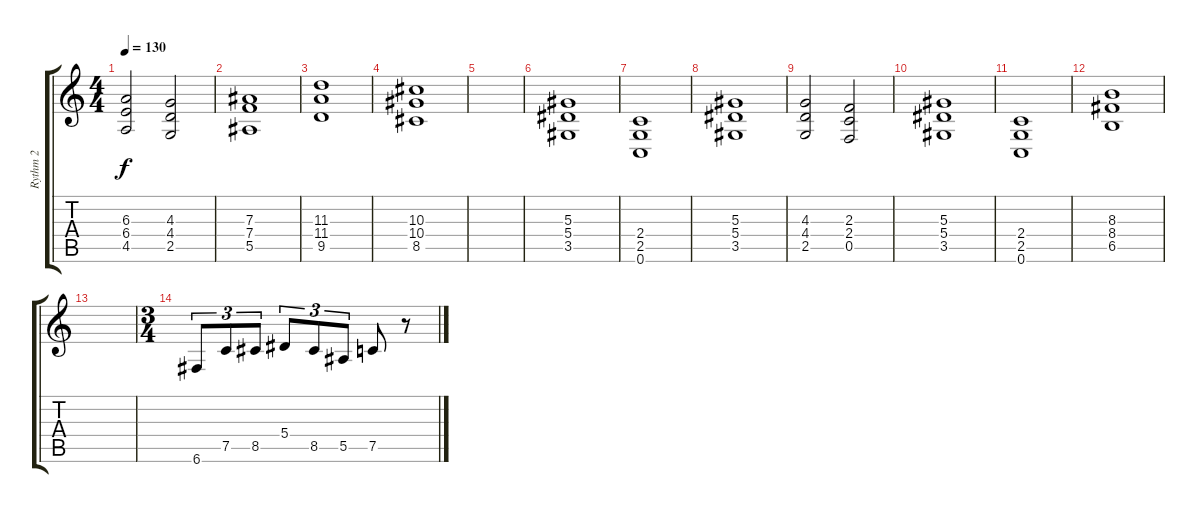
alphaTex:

\track ("Rythm 2" "Rythm 2") {instrument distortionguitar}
\staff {score tabs}
\tuning (C4 G3 Eb3 Bb2 F2 C2) {hide}
\ts (4 4)
\tempo 130
\clef g2
\ks c
(6.3 6.4 4.5).2{dy f} (4.3 4.4 2.5).2 |
(7.3 7.4 5.5).1 |
(11.3 11.4 9.5).1 |
(10.3 10.4 8.5).1 |
|
(5.3 5.4 3.5).1 |
(2.4 2.5 0.6).1 |
(5.3 5.4 3.5).1 |
(4.3 4.4 2.5).2 (2.3 2.4 0.5).2 |
(5.3 5.4 3.5).1 |
(2.4 2.5 0.6).1 |
(8.3 8.4 6.5).1 |
|
\ts (3 4)
6.6.8{tu (3 2)} 7.5.8{tu (3 2)} 8.5.8{tu (3 2)} 5.4.8{tu (3 2)} 8.5.8{tu (3 2)} 5.5.8{tu (3 2)} 7.5.8 r.8
